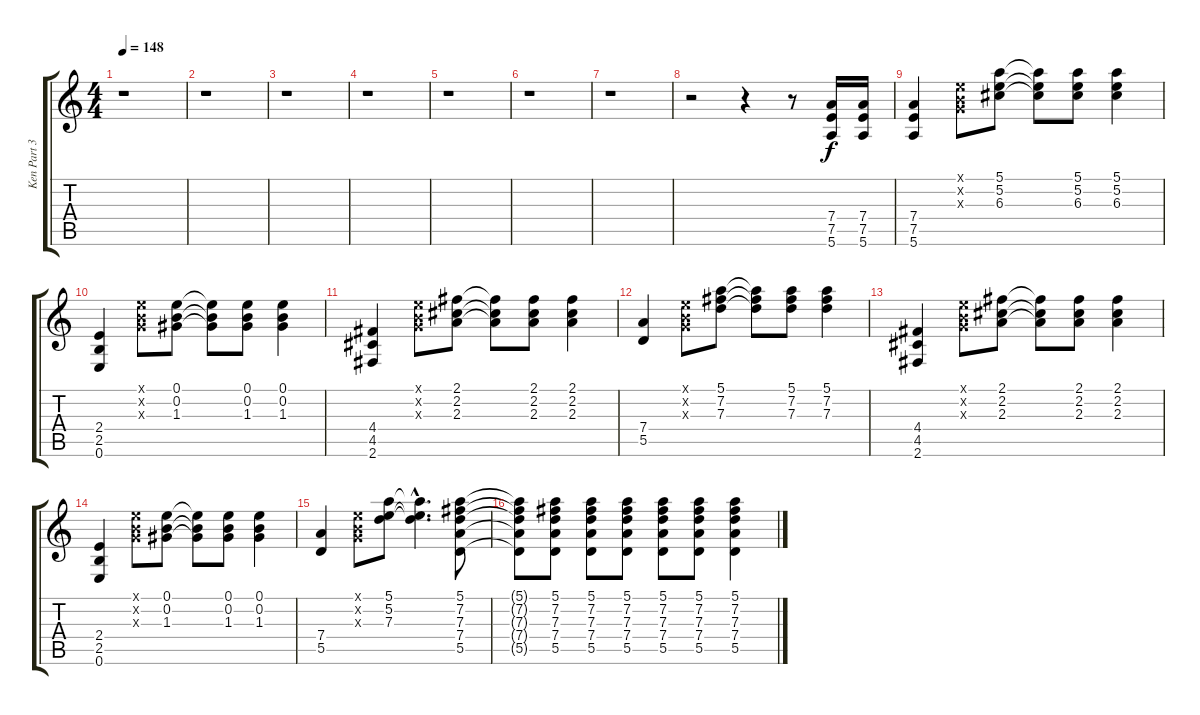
\track ("Ken Part 3" "Ken Part 3") {instrument distortionguitar}
\staff {score tabs}
\tuning (E4 B3 G3 D3 A2 E2) {hide}
\ts (4 4)
\tempo 148
\clef g2
\ks c
r.1{dy f instrument distortionguitar} |
r.1 |
r.1 |
r.1 |
r.1 |
r.1 |
r.1 |
r.2 r.4 r.8 (7.4 7.5 5.6).16 (7.4 7.5 5.6).16 |
(7.4 7.5 5.6).4 (0.1{x} 0.2{x} 0.3{x}).8 (5.1 5.2 6.3).8 (5.1{t} 5.2{t} 6.3{t}).8 (5.1 5.2 6.3).8 (5.1 5.2 6.3).4 |
(2.4 2.5 0.6).4 (0.1{x} 0.2{x} 0.3{x}).8 (0.1 0.2 1.3).8 (0.1{t} 0.2{t} 1.3{t}).8 (0.1 0.2 1.3).8 (0.1 0.2 1.3).4 |
(4.4 4.5 2.6).4 (0.1{x} 0.2{x} 0.3{x}).8 (2.1 2.2 2.3).8 (2.1{t} 2.2{t} 2.3{t}).8 (2.1 2.2 2.3).8 (2.1 2.2 2.3).4 |
(7.4 5.5).4 (0.1{x} 0.2{x} 0.3{x}).8 (5.1 7.2 7.3).8 (5.1{t} 7.2{t} 7.3{t}).8 (5.1 7.2 7.3).8 (5.1 7.2 7.3).4 |
(4.4 4.5 2.6).4 (0.1{x} 0.2{x} 0.3{x}).8 (2.1 2.2 2.3).8 (2.1{t} 2.2{t} 2.3{t}).8 (2.1 2.2 2.3).8 (2.1 2.2 2.3).4 |
(2.4 2.5 0.6).4 (0.1{x} 0.2{x} 0.3{x}).8 (0.1 0.2 1.3).8 (0.1{t} 0.2{t} 1.3{t}).8 (0.1 0.2 1.3).8 (0.1 0.2 1.3).4 |
(7.4 5.5).4 (0.1{x} 0.2{x} 0.3{x}).8 (5.1 5.2 7.3).8 (5.1{hac t} 5.2{hac t} 7.3{hac t}).4{d} (5.1 7.2 7.3 7.4 5.5).8 |
(5.1{t} 7.2{t} 7.3{t} 7.4{t} 5.5{t}).8 (5.1 7.2 7.3 7.4 5.5).8 (5.1 7.2 7.3 7.4 5.5).8 (5.1 7.2 7.3 7.4 5.5).8 (5.1 7.2 7.3 7.4 5.5).8 (5.1 7.2 7.3 7.4 5.5).8 (5.1 7.2 7.3 7.4 5.5).4
